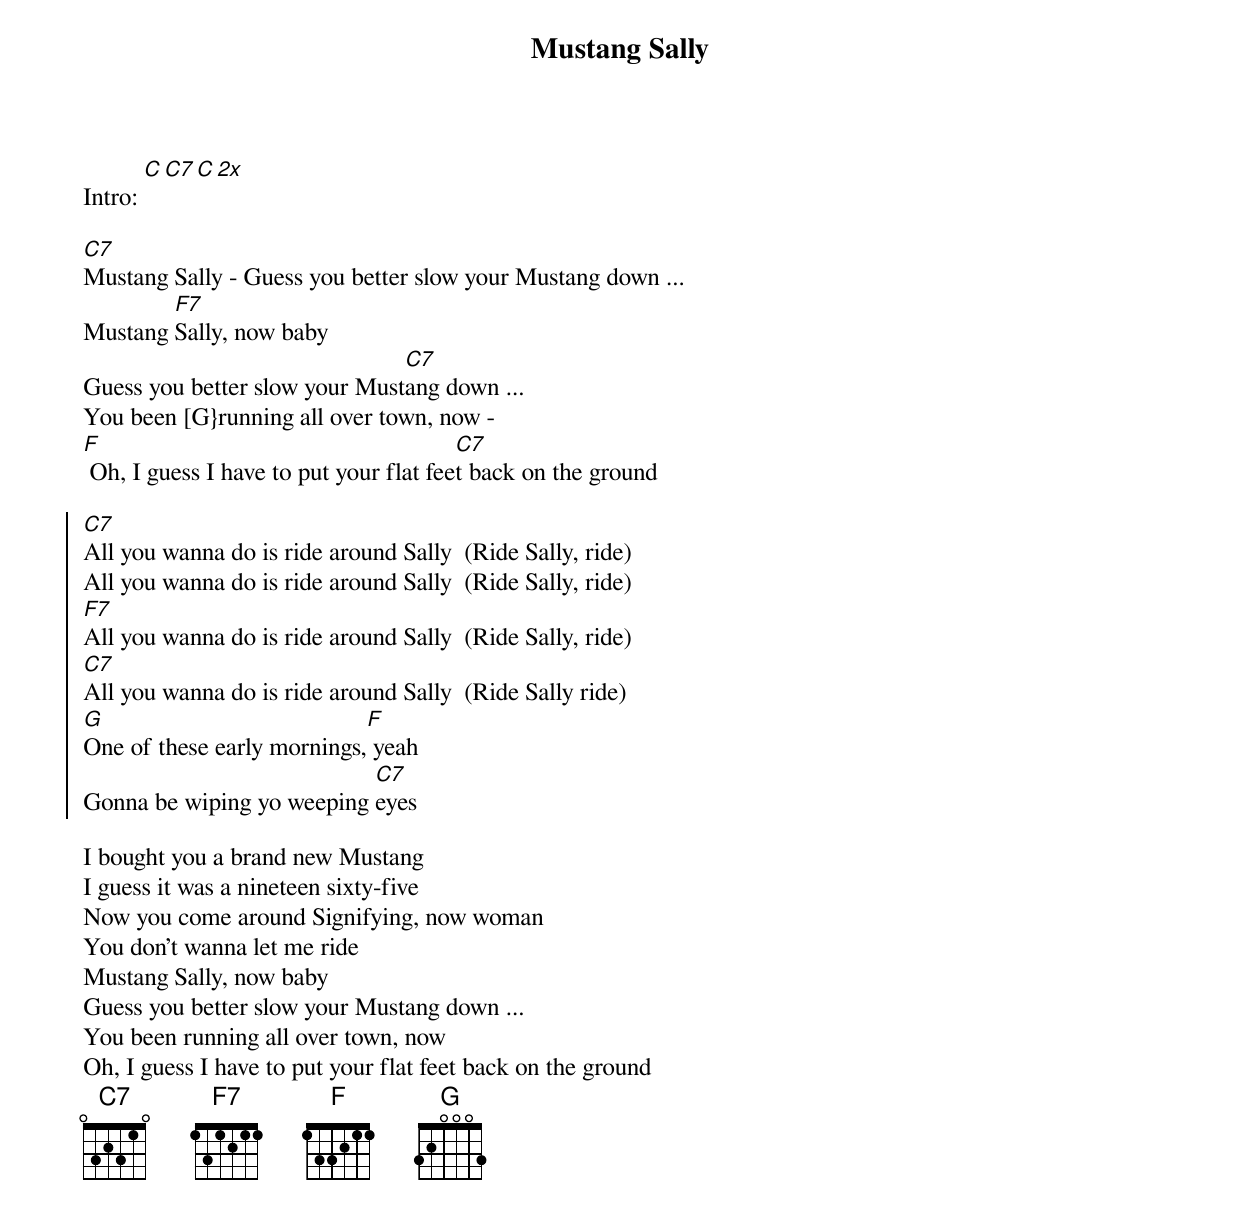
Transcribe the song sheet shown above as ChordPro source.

{title: Mustang Sally}
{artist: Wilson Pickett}

Intro: [C C7 C 2x]

[C7]Mustang Sally - Guess you better slow your Mustang down ...
Mustang [F7]Sally, now baby
Guess you better slow your Must[C7]ang down ...
You been [G}running all over town, now -
[F] Oh, I guess I have to put your flat fee[C7]t back on the ground

{soc}
[C7]All you wanna do is ride around Sally  (Ride Sally, ride)
All you wanna do is ride around Sally  (Ride Sally, ride)
[F7]All you wanna do is ride around Sally  (Ride Sally, ride)
[C7]All you wanna do is ride around Sally  (Ride Sally ride)
[G]One of these early mornings,[F] yeah
Gonna be wiping yo weeping [C7]eyes
{eoc}

I bought you a brand new Mustang
I guess it was a nineteen sixty-five
Now you come around Signifying, now woman
You don't wanna let me ride
Mustang Sally, now baby
Guess you better slow your Mustang down ...
You been running all over town, now
Oh, I guess I have to put your flat feet back on the ground
